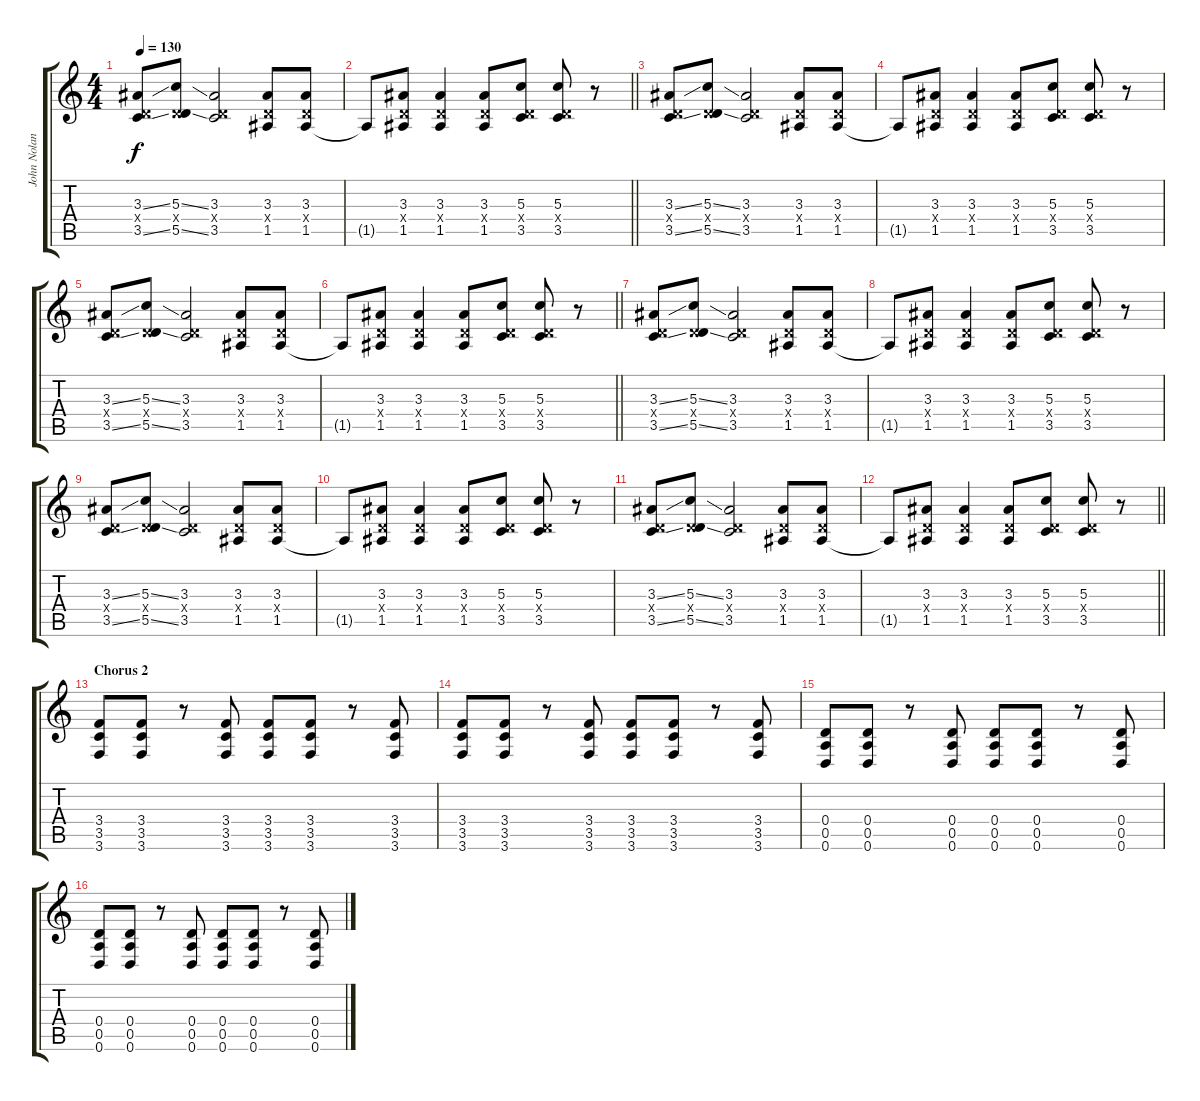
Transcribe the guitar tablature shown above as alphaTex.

\track ("John Nolan-Rhythm Guitar" "John Nolan") {instrument electricguitarclean}
\staff {score tabs}
\tuning (E4 B3 G3 D3 A2 D2) {hide}
\ts (4 4)
\tempo 130
\clef g2
\ks c
(3.3{ss} 0.4{x} 3.5{ss}).8{dy f} (5.3{ss} 0.4{x} 5.5{ss}).8 (3.3 0.4{x} 3.5).2 (3.3 0.4{x} 1.5).8 (3.3 0.4{x} 1.5).8 |
\barLineRight lightlight
1.5{t}.8 (3.3 0.4{x} 1.5).8 (3.3 0.4{x} 1.5).4 (3.3 0.4{x} 1.5).8 (5.3 0.4{x} 3.5).8 (5.3 0.4{x} 3.5).8 r.8 |
(3.3{ss} 0.4{x} 3.5{ss}).8 (5.3{ss} 0.4{x} 5.5{ss}).8 (3.3 0.4{x} 3.5).2 (3.3 0.4{x} 1.5).8 (3.3 0.4{x} 1.5).8 |
1.5{t}.8 (3.3 0.4{x} 1.5).8 (3.3 0.4{x} 1.5).4 (3.3 0.4{x} 1.5).8 (5.3 0.4{x} 3.5).8 (5.3 0.4{x} 3.5).8 r.8 |
(3.3{ss} 0.4{x} 3.5{ss}).8 (5.3{ss} 0.4{x} 5.5{ss}).8 (3.3 0.4{x} 3.5).2 (3.3 0.4{x} 1.5).8 (3.3 0.4{x} 1.5).8 |
\barLineRight lightlight
1.5{t}.8 (3.3 0.4{x} 1.5).8 (3.3 0.4{x} 1.5).4 (3.3 0.4{x} 1.5).8 (5.3 0.4{x} 3.5).8 (5.3 0.4{x} 3.5).8 r.8 |
(3.3{ss} 0.4{x} 3.5{ss}).8 (5.3{ss} 0.4{x} 5.5{ss}).8 (3.3 0.4{x} 3.5).2 (3.3 0.4{x} 1.5).8 (3.3 0.4{x} 1.5).8 |
1.5{t}.8 (3.3 0.4{x} 1.5).8 (3.3 0.4{x} 1.5).4 (3.3 0.4{x} 1.5).8 (5.3 0.4{x} 3.5).8 (5.3 0.4{x} 3.5).8 r.8 |
(3.3{ss} 0.4{x} 3.5{ss}).8 (5.3{ss} 0.4{x} 5.5{ss}).8 (3.3 0.4{x} 3.5).2 (3.3 0.4{x} 1.5).8 (3.3 0.4{x} 1.5).8 |
1.5{t}.8 (3.3 0.4{x} 1.5).8 (3.3 0.4{x} 1.5).4 (3.3 0.4{x} 1.5).8 (5.3 0.4{x} 3.5).8 (5.3 0.4{x} 3.5).8 r.8 |
(3.3{ss} 0.4{x} 3.5{ss}).8 (5.3{ss} 0.4{x} 5.5{ss}).8 (3.3 0.4{x} 3.5).2 (3.3 0.4{x} 1.5).8 (3.3 0.4{x} 1.5).8 |
\barLineRight lightlight
1.5{t}.8 (3.3 0.4{x} 1.5).8 (3.3 0.4{x} 1.5).4 (3.3 0.4{x} 1.5).8 (5.3 0.4{x} 3.5).8 (5.3 0.4{x} 3.5).8 r.8 |
\section ("" "Chorus 2")
(3.4 3.5 3.6).8{volume 3 instrument overdrivenguitar} (3.4 3.5 3.6).8 r.8 (3.4 3.5 3.6).8 (3.4 3.5 3.6).8 (3.4 3.5 3.6).8 r.8 (3.4 3.5 3.6).8 |
(3.4 3.5 3.6).8 (3.4 3.5 3.6).8 r.8 (3.4 3.5 3.6).8 (3.4 3.5 3.6).8 (3.4 3.5 3.6).8 r.8 (3.4 3.5 3.6).8 |
(0.4 0.5 0.6).8 (0.4 0.5 0.6).8 r.8 (0.4 0.5 0.6).8 (0.4 0.5 0.6).8 (0.4 0.5 0.6).8 r.8 (0.4 0.5 0.6).8 |
(0.4 0.5 0.6).8 (0.4 0.5 0.6).8 r.8 (0.4 0.5 0.6).8 (0.4 0.5 0.6).8 (0.4 0.5 0.6).8 r.8 (0.4 0.5 0.6).8
